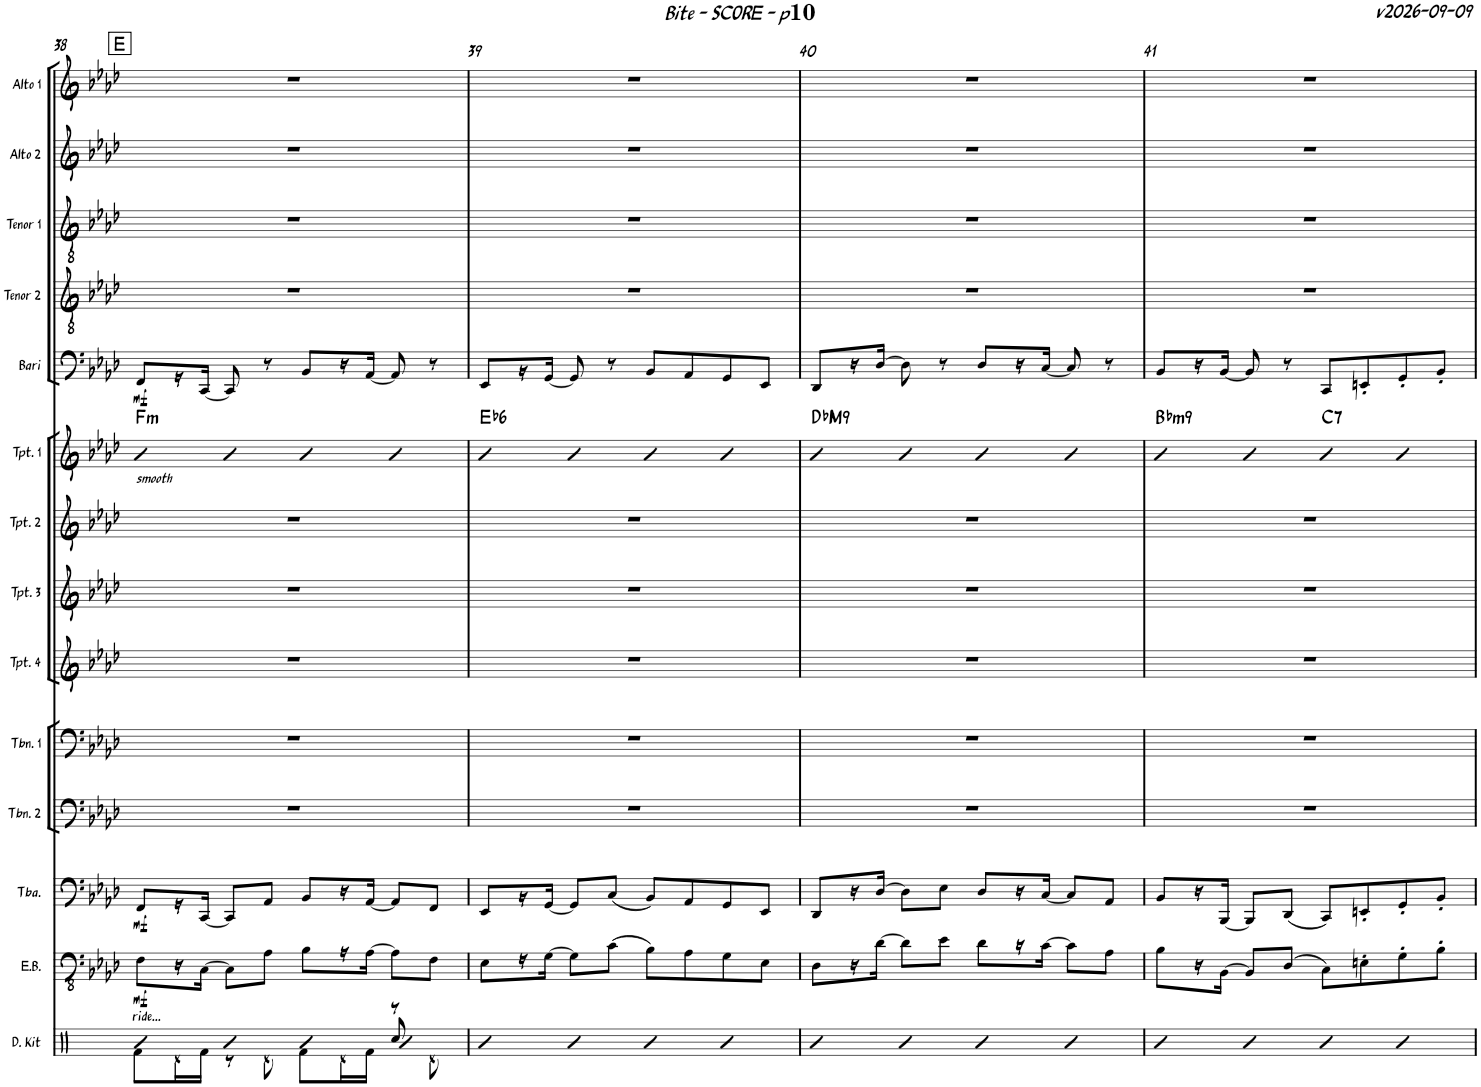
**kern	**kern	**dynam	**kern	**dynam	**kern	**kern	**kern	**kern	**kern	**kern	**harte	**kern	**dynam	**kern	**kern	**kern	**kern
*part14	*part13	*part13	*part12	*part12	*part11	*part10	*part9	*part8	*part7	*part6	*part6	*part5	*part5	*part4	*part3	*part2	*part1
*staff14	*staff13	*staff13	*staff12	*staff12	*staff11	*staff10	*staff9	*staff8	*staff7	*staff6	*	*staff5	*staff5	*staff4	*staff3	*staff2	*staff1
*I"Drum Kit	*I"Electric Bass	*	*I"Tuba	*	*I"Trombone 2	*I"Trombone 1	*I"Trumpet 4	*I"Trumpet 3	*I"Trumpet 2	*I"Trumpet 1	*	*I"Bari Sax	*	*I"Tenor Sax 2	*I"Tenor Sax 1	*I"Alto Sax 2	*I"Alto Sax 1
*I'D. Kit	*I'E.B.	*	*I'Tba.	*	*I'Tbn. 2	*I'Tbn. 1	*I'Tpt. 4	*I'Tpt. 3	*I'Tpt. 2	*I'Tpt. 1	*	*I'Bari	*	*I'Tenor 2	*I'Tenor 1	*I'Alto 2	*I'Alto 1
!!LO:PB:g=z
*clefX	*clefFv4	*	*clefF4	*	*clefF4	*clefF4	*clefG2	*clefG2	*clefG2	*clefG2	*	*clefF4	*	*clefGv2	*clefGv2	*clefG2	*clefG2
*	*	*	*	*	*	*	*Trd1c2	*Trd1c2	*Trd1c2	*Trd1c2	*	*Trd12c21	*	*Trd8c14	*Trd8c14	*Trd5c9	*Trd5c9
*k[]	*k[b-e-a-d-]	*	*k[b-e-a-d-]	*	*k[b-e-a-d-]	*k[b-e-a-d-]	*k[b-e-a-d-]	*k[b-e-a-d-]	*k[b-e-a-d-]	*k[b-e-a-d-]	*	*k[b-e-a-d-]	*	*k[b-e-a-d-]	*k[b-e-a-d-]	*k[b-e-a-d-]	*k[b-e-a-d-]
*M4/4	*M4/4	*	*M4/4	*	*M4/4	*M4/4	*M4/4	*M4/4	*M4/4	*M4/4	*	*M4/4	*	*M4/4	*M4/4	*M4/4	*M4/4
!!LO:REH:place=s1:a:B:rj:fs=14:t=E
=38	=38	=38	=38	=38	=38	=38	=38	=38	=38	=38	=38	=38	=38	=38	=38	=38	=38
*^	*	*	*	*	*	*	*	*	*	*	*	*	*	*	*	*	*
*	*^	*	*	*	*	*	*	*	*	*	*	*	*	*	*	*	*	*
!	!	!	!	!	!	!	!	!	!	!	!	!LO:TX:b:i:t=smooth	!	!	!	!	!	!	!
!LO:TX:a:t=ride...	!	!	!	!	!	!	!	!	!	!	!	!	!	!	!	!	!	!	!
!	!	!	!	!LO:DY:b	!	!LO:DY:b	!	!	!	!	!	!	!LO:H:kt=m	!	!LO:DY:b	!	!	!	!
4R	8Rf\L	2.ryy	8FF\L	mf	8FF/L	mf	1r	1r	1r	1r	1r	4b-	F:min	8FF/L	mf	1r	1r	1r	1r
.	16Rd\L	.	16r	.	16r	.	.	.	.	.	.	.	.	16r	.	.	.	.	.
.	16Rf\JJ	.	[16CC\JJ	.	[16CC/JJ	.	.	.	.	.	.	.	.	[16CC/JJ	.	.	.	.	.
4R	8r	.	8CC\L]	.	8CC/L]	.	.	.	.	.	.	4b-	.	8CC/]	.	.	.	.	.
.	8Rd\	.	8AA-\J	.	8AA-/J	.	.	.	.	.	.	.	.	8r	.	.	.	.	.
4R	8Rf\L	.	8BB-\L	.	8BB-/L	.	.	.	.	.	.	4b-	.	8BB-/L	.	.	.	.	.
.	16Rd\L	.	16r	.	16r	.	.	.	.	.	.	.	.	16r	.	.	.	.	.
.	16Rf\JJ	.	[16AA-\JJ	.	[16AA-/JJ	.	.	.	.	.	.	.	.	[16AA-/JJ	.	.	.	.	.
4R	8r	8Rcc/	8AA-\L]	.	8AA-/L]	.	.	.	.	.	.	4b-	.	8AA-/]	.	.	.	.	.
.	8Rd\	8ryy	8FF\J	.	8FF/J	.	.	.	.	.	.	.	.	8r	.	.	.	.	.
=39	=39	=39	=39	=39	=39	=39	=39	=39	=39	=39	=39	=39	=39	=39	=39	=39	=39	=39	=39
!	!	!	!	!	!	!	!	!	!	!	!	!	!LO:H:kt=6	!	!	!	!	!	!
*v	*v	*v	*	*	*	*	*	*	*	*	*	*	*	*	*	*	*	*	*
4R	8EE-\L	.	8EE-/L	.	1r	1r	1r	1r	1r	4b-	Eb:maj6	8EE-/L	.	1r	1r	1r	1r
.	16r	.	16r	.	.	.	.	.	.	.	.	16r	.	.	.	.	.
.	[16GG\JJ	.	[16GG/JJ	.	.	.	.	.	.	.	.	[16GG/JJ	.	.	.	.	.
4R	8GG\L]	.	8GG/L]	.	.	.	.	.	.	4b-	.	8GG/]	.	.	.	.	.
.	(8C\J	.	(8C/J	.	.	.	.	.	.	.	.	8r	.	.	.	.	.
4R	8BB-\L)	.	8BB-/L)	.	.	.	.	.	.	4b-	.	8BB-/L	.	.	.	.	.
.	8AA-\	.	8AA-/	.	.	.	.	.	.	.	.	8AA-/	.	.	.	.	.
4R	8GG\	.	8GG/	.	.	.	.	.	.	4b-	.	8GG/	.	.	.	.	.
.	8EE-\J	.	8EE-/J	.	.	.	.	.	.	.	.	8EE-/J	.	.	.	.	.
=40	=40	=40	=40	=40	=40	=40	=40	=40	=40	=40	=40	=40	=40	=40	=40	=40	=40
!	!	!	!	!	!	!	!	!	!	!	!LO:H:kt=M9	!	!	!	!	!	!
4R	8DD-\L	.	8DD-/L	.	1r	1r	1r	1r	1r	4b-	Db:maj9	8DD-/L	.	1r	1r	1r	1r
.	16r	.	16r	.	.	.	.	.	.	.	.	16r	.	.	.	.	.
.	[16D-\JJ	.	[16D-/JJ	.	.	.	.	.	.	.	.	[16D-/JJ	.	.	.	.	.
4R	8D-\L]	.	8D-\L]	.	.	.	.	.	.	4b-	.	8D-\]	.	.	.	.	.
.	8E-\J	.	8E-\J	.	.	.	.	.	.	.	.	8r	.	.	.	.	.
4R	8D-\L	.	8D-/L	.	.	.	.	.	.	4b-	.	8D-/L	.	.	.	.	.
.	16r	.	16r	.	.	.	.	.	.	.	.	16r	.	.	.	.	.
.	[16C\JJ	.	[16C/JJ	.	.	.	.	.	.	.	.	[16C/JJ	.	.	.	.	.
4R	8C\L]	.	8C/L]	.	.	.	.	.	.	4b-	.	8C/]	.	.	.	.	.
.	8AA-\J	.	8AA-/J	.	.	.	.	.	.	.	.	8r	.	.	.	.	.
=41	=41	=41	=41	=41	=41	=41	=41	=41	=41	=41	=41	=41	=41	=41	=41	=41	=41
!	!	!	!	!	!	!	!	!	!	!	!LO:H:kt=m9	!	!	!	!	!	!
4R	8BB-\L	.	8BB-/L	.	1r	1r	1r	1r	1r	4b-	Bb:min9	8BB-/L	.	1r	1r	1r	1r
.	16r	.	16r	.	.	.	.	.	.	.	.	16r	.	.	.	.	.
.	[16BBB-\JJ	.	[16BBB-/JJ	.	.	.	.	.	.	.	.	[16BB-/JJ	.	.	.	.	.
4R	8BBB-/L]	.	8BBB-/L]	.	.	.	.	.	.	4b-	.	8BB-/]	.	.	.	.	.
.	(8DD-/J	.	(8DD-/J	.	.	.	.	.	.	.	.	8r	.	.	.	.	.
!	!	!	!	!	!	!	!	!	!	!	!LO:H:kt=7	!	!	!	!	!	!
4R	8CC\L)	.	8CC/L)	.	.	.	.	.	.	4b-	C:7	8CC/L	.	.	.	.	.
.	8EEn'\	.	8EEn'/	.	.	.	.	.	.	.	.	8EEn'/	.	.	.	.	.
4R	8GG'\	.	8GG'/	.	.	.	.	.	.	4b-	.	8GG'/	.	.	.	.	.
.	8BB-'\J	.	8BB-'/J	.	.	.	.	.	.	.	.	8BB-'/J	.	.	.	.	.
=	=	=	=	=	=	=	=	=	=	=	=	=	=	=	=	=	=
*-	*-	*-	*-	*-	*-	*-	*-	*-	*-	*-	*-	*-	*-	*-	*-	*-	*-
